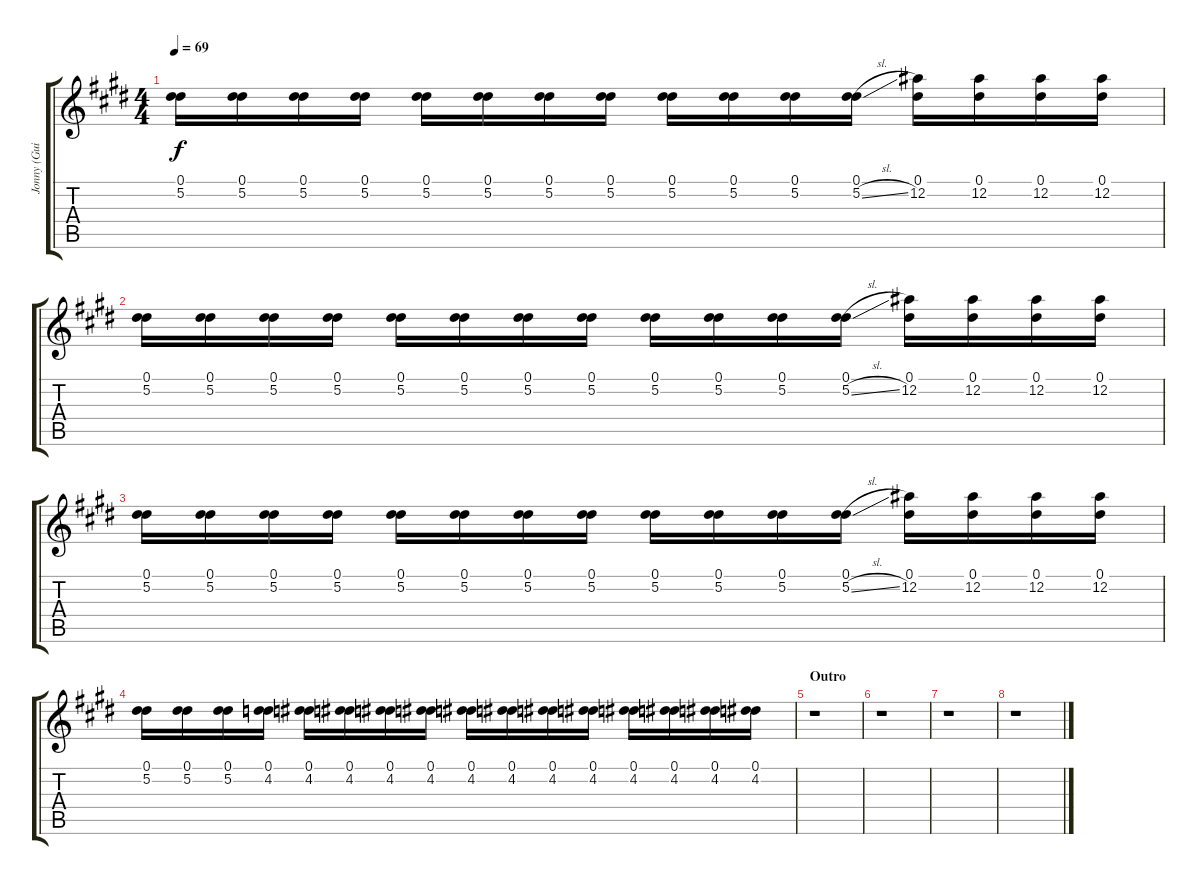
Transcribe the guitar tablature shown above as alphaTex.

\track ("Jonny (Guitar 2)" "Jonny (Gui") {instrument overdrivenguitar}
\staff {score tabs}
\tuning (Eb4 Bb3 Gb3 Db3 Ab2 Eb2) {hide}
\ts (4 4)
\tempo 69
\clef g2
\ks e
(0.1 5.2).16{dy f} (0.1 5.2).16 (0.1 5.2).16 (0.1 5.2).16 (0.1 5.2).16 (0.1 5.2).16 (0.1 5.2).16 (0.1 5.2).16 (0.1 5.2).16 (0.1 5.2).16 (0.1 5.2).16 (0.1 5.2{sl}).16 (0.1 12.2).16 (0.1 12.2).16 (0.1 12.2).16 (0.1 12.2).16 |
(0.1 5.2).16 (0.1 5.2).16 (0.1 5.2).16 (0.1 5.2).16 (0.1 5.2).16 (0.1 5.2).16 (0.1 5.2).16 (0.1 5.2).16 (0.1 5.2).16 (0.1 5.2).16 (0.1 5.2).16 (0.1 5.2{sl}).16 (0.1 12.2).16 (0.1 12.2).16 (0.1 12.2).16 (0.1 12.2).16 |
(0.1 5.2).16 (0.1 5.2).16 (0.1 5.2).16 (0.1 5.2).16 (0.1 5.2).16 (0.1 5.2).16 (0.1 5.2).16 (0.1 5.2).16 (0.1 5.2).16 (0.1 5.2).16 (0.1 5.2).16 (0.1 5.2{sl}).16 (0.1 12.2).16 (0.1 12.2).16 (0.1 12.2).16 (0.1 12.2).16 |
(0.1 5.2).16 (0.1 5.2).16 (0.1 5.2).16 (0.1 4.2).16 (0.1 4.2).16 (0.1 4.2).16 (0.1 4.2).16 (0.1 4.2).16 (0.1 4.2).16 (0.1 4.2).16 (0.1 4.2).16 (0.1 4.2).16 (0.1 4.2).16 (0.1 4.2).16 (0.1 4.2).16 (0.1 4.2).16 |
\section ("" "Outro")
r.1 |
r.1 |
r.1 |
r.1
